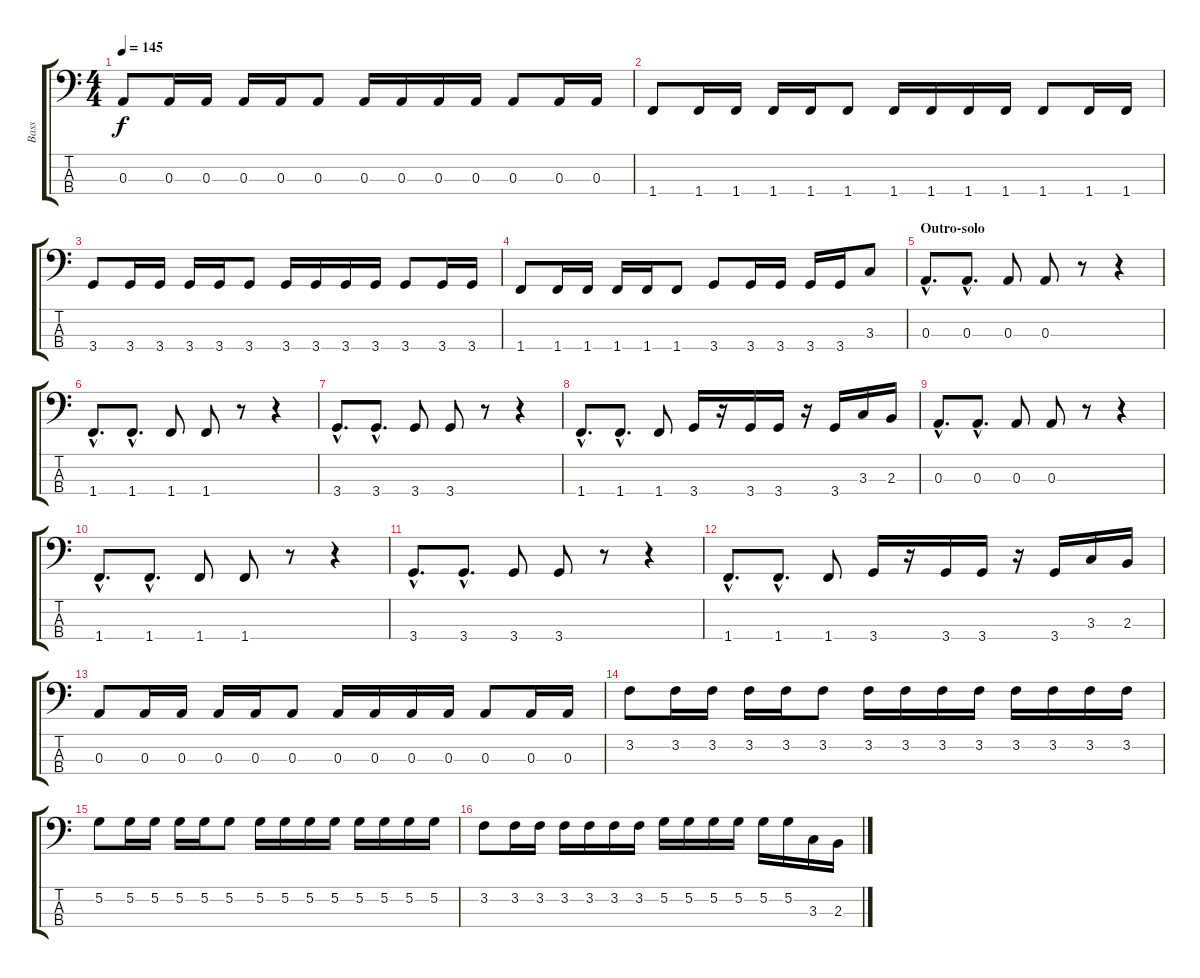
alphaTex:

\track ("Bass" "Bass") {instrument electricbassfinger}
\staff {score tabs}
\tuning (G2 D2 A1 E1) {hide}
\ts (4 4)
\tempo 145
\clef f4
\ks c
0.3.8{dy f} 0.3.16 0.3.16 0.3.16 0.3.16 0.3.8 0.3.16 0.3.16 0.3.16 0.3.16 0.3.8 0.3.16 0.3.16 |
1.4.8 1.4.16 1.4.16 1.4.16 1.4.16 1.4.8 1.4.16 1.4.16 1.4.16 1.4.16 1.4.8 1.4.16 1.4.16 |
3.4.8 3.4.16 3.4.16 3.4.16 3.4.16 3.4.8 3.4.16 3.4.16 3.4.16 3.4.16 3.4.8 3.4.16 3.4.16 |
1.4.8 1.4.16 1.4.16 1.4.16 1.4.16 1.4.8 3.4.8 3.4.16 3.4.16 3.4.16 3.4.16 3.3.8 |
\section ("" "Outro-solo")
0.3{hac}.8{d} 0.3{hac}.8{d} 0.3.8 0.3.8 r.8 r.4 |
1.4{hac}.8{d} 1.4{hac}.8{d} 1.4.8 1.4.8 r.8 r.4 |
3.4{hac}.8{d} 3.4{hac}.8{d} 3.4.8 3.4.8 r.8 r.4 |
1.4{hac}.8{d} 1.4{hac}.8{d} 1.4.8 3.4.16 r.16 3.4.16 3.4.16 r.16 3.4.16 3.3.16 2.3.16 |
0.3{hac}.8{d} 0.3{hac}.8{d} 0.3.8 0.3.8 r.8 r.4 |
1.4{hac}.8{d} 1.4{hac}.8{d} 1.4.8 1.4.8 r.8 r.4 |
3.4{hac}.8{d} 3.4{hac}.8{d} 3.4.8 3.4.8 r.8 r.4 |
1.4{hac}.8{d} 1.4{hac}.8{d} 1.4.8 3.4.16 r.16 3.4.16 3.4.16 r.16 3.4.16 3.3.16 2.3.16 |
0.3.8 0.3.16 0.3.16 0.3.16 0.3.16 0.3.8 0.3.16 0.3.16 0.3.16 0.3.16 0.3.8 0.3.16 0.3.16 |
3.2.8 3.2.16 3.2.16 3.2.16 3.2.16 3.2.8 3.2.16 3.2.16 3.2.16 3.2.16 3.2.16 3.2.16 3.2.16 3.2.16 |
5.2.8 5.2.16 5.2.16 5.2.16 5.2.16 5.2.8 5.2.16 5.2.16 5.2.16 5.2.16 5.2.16 5.2.16 5.2.16 5.2.16 |
3.2.8 3.2.16 3.2.16 3.2.16 3.2.16 3.2.16 3.2.16 5.2.16 5.2.16 5.2.16 5.2.16 5.2.16 5.2.16 3.3.16 2.3.16
